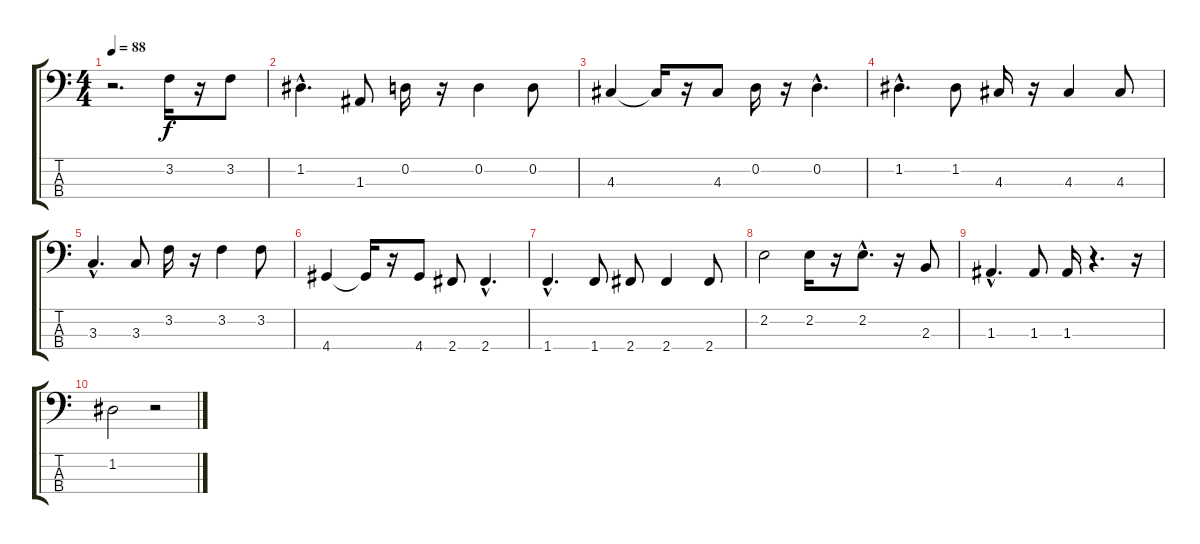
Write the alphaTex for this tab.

\track "" {instrument fretlessbass}
\staff {score tabs}
\tuning (G2 D2 A1 E1) {hide}
\ts (4 4)
\tempo 88
\clef f4
\ks c
r.2{d dy f} 3.2.16 r.16 3.2.8 |
1.2{hac}.4{d} 1.3.8 0.2.16 r.16 0.2.4 0.2.8 |
4.3.4 4.3{t}.16 r.16 4.3.8 0.2.16 r.16 0.2{hac}.4{d} |
1.2{hac}.4{d} 1.2.8 4.3.16 r.16 4.3.4 4.3.8 |
3.3{hac}.4{d} 3.3.8 3.2.16 r.16 3.2.4 3.2.8 |
4.4.4 4.4{t}.16 r.16 4.4.8 2.4.8 2.4{hac}.4{d} |
1.4{hac}.4{d} 1.4.8 2.4.8 2.4.4 2.4.8 |
2.2.2 2.2.16 r.16 2.2{hac}.8{d} r.16 2.3.8 |
1.3{hac}.4{d} 1.3.8 1.3.16 r.4{d} r.16 |
1.2.2 r.2
